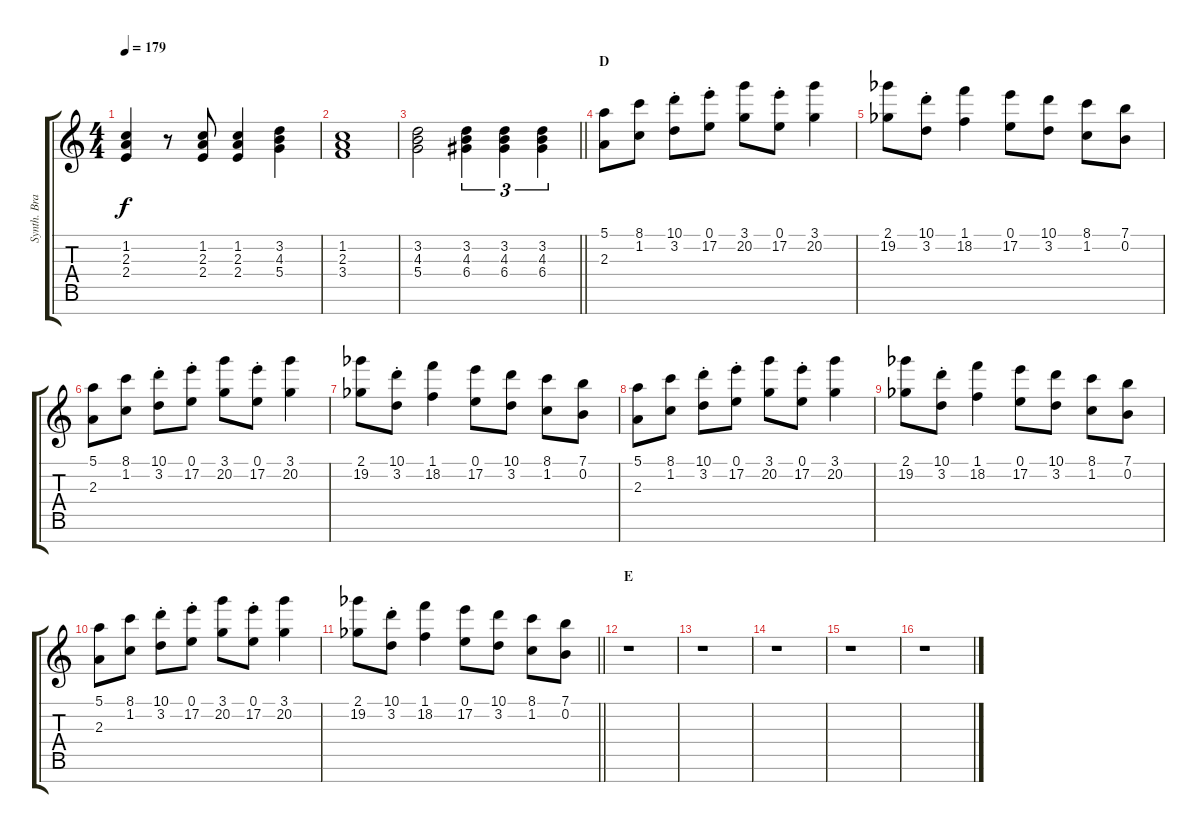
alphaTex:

\track ("Synth. Brass" "Synth. Bra") {instrument brasssection}
\staff {score tabs}
\tuning (E5 B4 G4 D4 A3 E3 B2) {hide}
\ts (4 4)
\tempo 179
\clef g2
\ks c
(1.2 2.3 2.4).4{dy f} r.8 (1.2 2.3 2.4).8 (1.2 2.3 2.4).4 (3.2 4.3 5.4).4 |
(1.2 2.3 3.4).1 |
\barLineRight lightlight
(3.2 4.3 5.4).2 (3.2 4.3 6.4).4{tu (3 2)} (3.2 4.3 6.4).4{tu (3 2)} (3.2 4.3 6.4).4{tu (3 2)} |
\section ("" "D")
(5.1 2.3).8 (8.1 1.2).8 (10.1{st} 3.2{st}).8 (0.1{st} 17.2{st}).8 (3.1 20.2).8 (0.1{st} 17.2{st}).8 (3.1 20.2).4 |
(2.1{acc b} 19.2{acc b}).8 (10.1{st} 3.2{st}).8 (1.1 18.2).4 (0.1 17.2).8 (10.1 3.2).8 (8.1 1.2).8 (7.1 0.2).8 |
(5.1 2.3).8 (8.1 1.2).8 (10.1{st} 3.2{st}).8 (0.1{st} 17.2{st}).8 (3.1 20.2).8 (0.1{st} 17.2{st}).8 (3.1 20.2).4 |
(2.1{acc b} 19.2{acc b}).8 (10.1{st} 3.2{st}).8 (1.1 18.2).4 (0.1 17.2).8 (10.1 3.2).8 (8.1 1.2).8 (7.1 0.2).8 |
(5.1 2.3).8 (8.1 1.2).8 (10.1{st} 3.2{st}).8 (0.1{st} 17.2{st}).8 (3.1 20.2).8 (0.1{st} 17.2{st}).8 (3.1 20.2).4 |
(2.1{acc b} 19.2{acc b}).8 (10.1{st} 3.2{st}).8 (1.1 18.2).4 (0.1 17.2).8 (10.1 3.2).8 (8.1 1.2).8 (7.1 0.2).8 |
(5.1 2.3).8 (8.1 1.2).8 (10.1{st} 3.2{st}).8 (0.1{st} 17.2{st}).8 (3.1 20.2).8 (0.1{st} 17.2{st}).8 (3.1 20.2).4 |
\barLineRight lightlight
(2.1{acc b} 19.2{acc b}).8 (10.1{st} 3.2{st}).8 (1.1 18.2).4 (0.1 17.2).8 (10.1 3.2).8 (8.1 1.2).8 (7.1 0.2).8 |
\section ("" "E")
r.1 |
r.1 |
r.1 |
r.1 |
r.1
